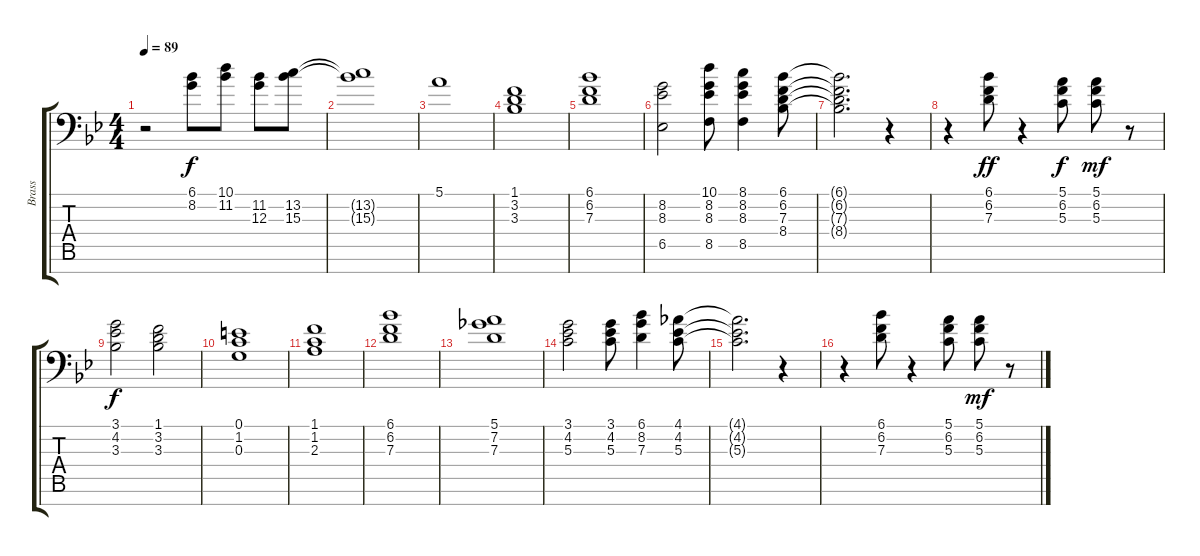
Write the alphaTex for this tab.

\track ("Brass" "Brass") {instrument brasssection}
\staff {score tabs}
\tuning (E4 B3 G3 D3 A2 E2 C-1) {hide}
\ts (4 4)
\tempo 89
\clef f4
\ks bb
r.2{dy f} (6.1 8.2).8 (10.1 11.2).8 (11.2 12.3).8 (13.2 15.3).8 |
(13.2{t} 15.3{t}).1 |
5.1.1 |
(1.1 3.2 3.3).1 |
(6.1 6.2 7.3).1 |
(8.2 8.3 6.5).2 (10.1 8.2 8.3 8.5).8 (8.1 8.2 8.3 8.5).4 (6.1 6.2 7.3 8.4).8 |
(6.1{t} 6.2{t} 7.3{t} 8.4{t}).2{d} r.4 |
r.4 (6.1 6.2 7.3).8{dy ff} r.4 (5.1 6.2 5.3).8{dy f} (5.1 6.2 5.3).8{dy mf} r.8 |
(3.1 4.2 3.3).2{dy f} (1.1 3.2 3.3).2 |
(0.1 1.2 0.3).1 |
(1.1 1.2 2.3).1 |
(6.1 6.2 7.3).1 |
(5.1 7.2 7.3).1 |
(3.1 4.2 5.3).2 (3.1 4.2 5.3).8 (6.1 8.2 7.3).4 (4.1 4.2 5.3).8 |
(4.1{t} 4.2{t} 5.3{t}).2{d} r.4 |
r.4 (6.1 6.2 7.3).8 r.4 (5.1 6.2 5.3).8 (5.1 6.2 5.3).8{dy mf} r.8
